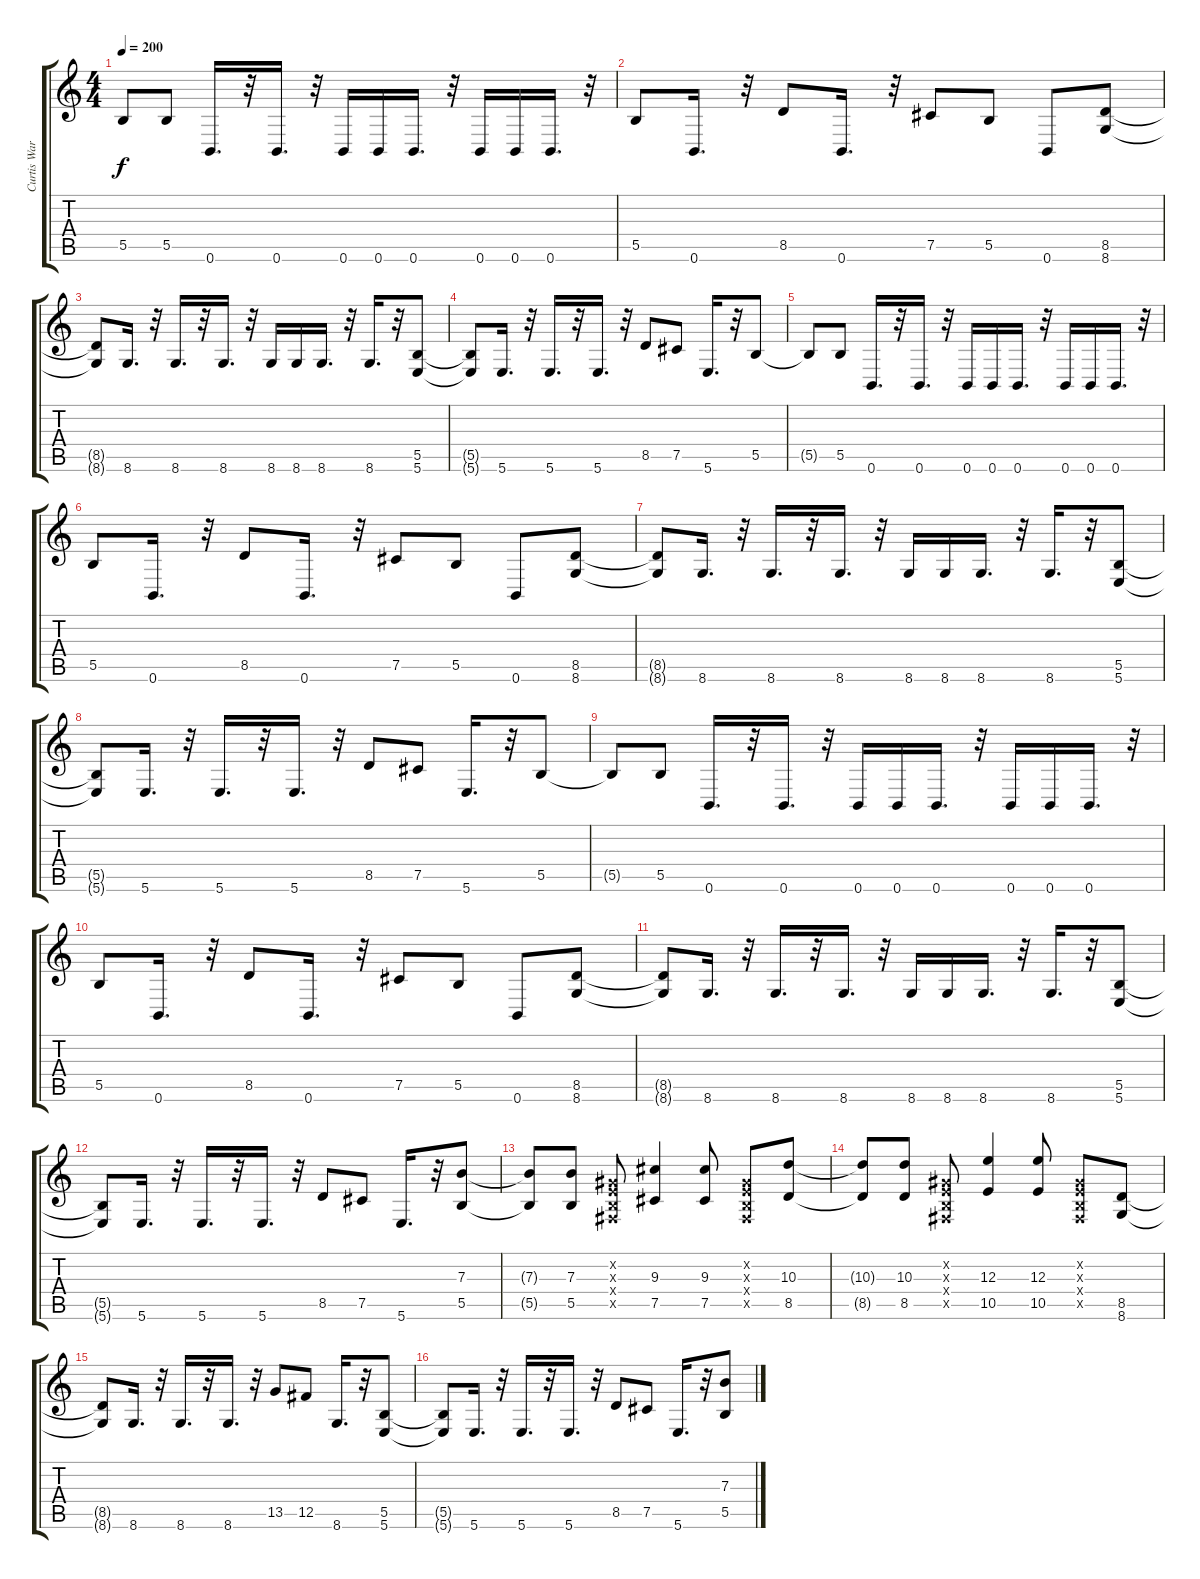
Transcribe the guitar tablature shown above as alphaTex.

\track ("Curtis Ward" "Curtis War") {instrument distortionguitar}
\staff {score tabs}
\tuning (Db4 Ab3 E3 B2 Gb2 B1) {hide}
\ts (4 4)
\tempo 200
\clef g2
\ks c
5.5{t}.8{dy f} 5.5.8 0.6.16{d} r.32 0.6.16{d} r.32 0.6.16 0.6.16 0.6.16{d} r.32 0.6.16 0.6.16 0.6.16{d} r.32 |
5.5.8 0.6.16{d} r.32 8.5.8 0.6.16{d} r.32 7.5.8 5.5.8 0.6.8 (8.5 8.6).8 |
(8.5{t} 8.6{t}).8 8.6.16{d} r.32 8.6.16{d} r.32 8.6.16{d} r.32 8.6.16 8.6.16 8.6.16{d} r.32 8.6.16{d} r.32 (5.5 5.6).8 |
(5.5{t} 5.6{t}).8 5.6.16{d} r.32 5.6.16{d} r.32 5.6.16{d} r.32 8.5.8 7.5.8 5.6.16{d} r.32 5.5.8 |
5.5{t}.8 5.5.8 0.6.16{d} r.32 0.6.16{d} r.32 0.6.16 0.6.16 0.6.16{d} r.32 0.6.16 0.6.16 0.6.16{d} r.32 |
5.5.8 0.6.16{d} r.32 8.5.8 0.6.16{d} r.32 7.5.8 5.5.8 0.6.8 (8.5 8.6).8 |
(8.5{t} 8.6{t}).8 8.6.16{d} r.32 8.6.16{d} r.32 8.6.16{d} r.32 8.6.16 8.6.16 8.6.16{d} r.32 8.6.16{d} r.32 (5.5 5.6).8 |
(5.5{t} 5.6{t}).8 5.6.16{d} r.32 5.6.16{d} r.32 5.6.16{d} r.32 8.5.8 7.5.8 5.6.16{d} r.32 5.5.8 |
5.5{t}.8 5.5.8 0.6.16{d} r.32 0.6.16{d} r.32 0.6.16 0.6.16 0.6.16{d} r.32 0.6.16 0.6.16 0.6.16{d} r.32 |
5.5.8 0.6.16{d} r.32 8.5.8 0.6.16{d} r.32 7.5.8 5.5.8 0.6.8 (8.5 8.6).8 |
(8.5{t} 8.6{t}).8 8.6.16{d} r.32 8.6.16{d} r.32 8.6.16{d} r.32 8.6.16 8.6.16 8.6.16{d} r.32 8.6.16{d} r.32 (5.5 5.6).8 |
(5.5{t} 5.6{t}).8 5.6.16{d} r.32 5.6.16{d} r.32 5.6.16{d} r.32 8.5.8 7.5.8 5.6.16{d} r.32 (7.3 5.5).8 |
(7.3{t} 5.5{t}).8 (7.3 5.5).8 (0.2{x} 0.3{x} 0.4{x} 0.5{x}).8 (9.3 7.5).4 (9.3 7.5).8 (0.2{x} 0.3{x} 0.4{x} 0.5{x}).8 (10.3 8.5).8 |
(10.3{t} 8.5{t}).8 (10.3 8.5).8 (0.2{x} 0.3{x} 0.4{x} 0.5{x}).8 (12.3 10.5).4 (12.3 10.5).8 (0.2{x} 0.3{x} 0.4{x} 0.5{x}).8 (8.5 8.6).8 |
(8.5{t} 8.6{t}).8 8.6.16{d} r.32 8.6.16{d} r.32 8.6.16{d} r.32 13.5.8 12.5.8 8.6.16{d} r.32 (5.5 5.6).8 |
(5.5{t} 5.6{t}).8 5.6.16{d} r.32 5.6.16{d} r.32 5.6.16{d} r.32 8.5.8 7.5.8 5.6.16{d} r.32 (7.3 5.5).8
